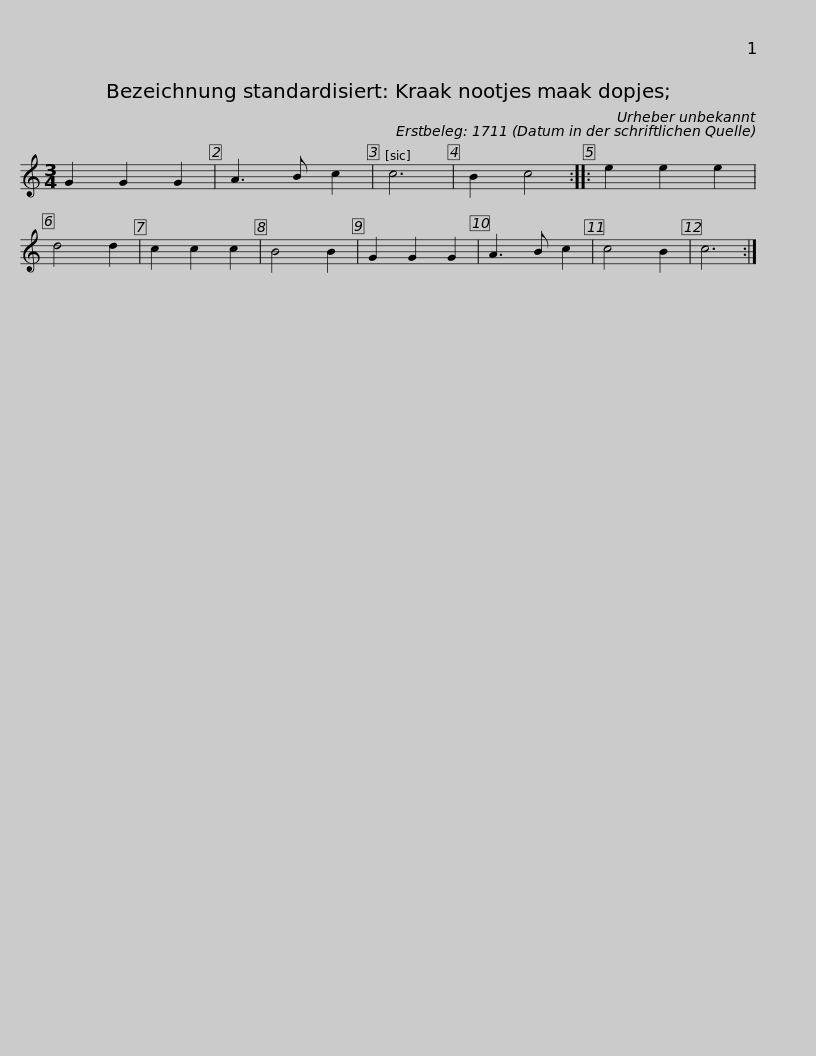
X:1
L:1/8
M:3/4
I:linebreak $
K:C
V:1 treble
V:1
 G2 G2 G2 | A3 B c2 | c6 | B2 c4 :: e2 e2 e2 | %5
 d4 d2 | c2 c2 c2 | B4 B2 | G2 G2 G2 | A3 B c2 | %10
 c4 B2 | c6 :| %12
